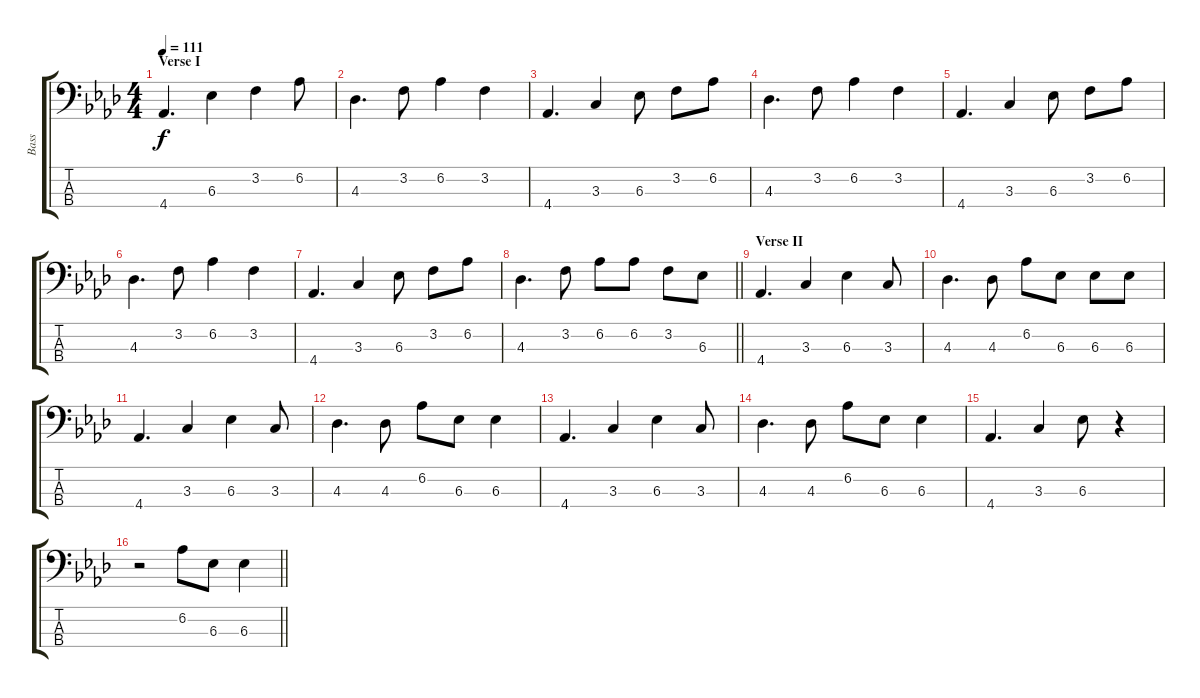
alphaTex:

\track ("Bass" "Bass") {instrument electricbassfinger}
\staff {score tabs}
\tuning (G2 D2 A1 E1) {hide}
\ts (4 4)
\section ("" "Verse I")
\tempo 111
\clef f4
\ks ab
4.4.4{d dy f} 6.3.4 3.2.4 6.2.8 |
4.3.4{d} 3.2.8 6.2.4 3.2.4 |
4.4.4{d} 3.3.4 6.3.8 3.2.8 6.2.8 |
4.3.4{d} 3.2.8 6.2.4 3.2.4 |
4.4.4{d} 3.3.4 6.3.8 3.2.8 6.2.8 |
4.3.4{d} 3.2.8 6.2.4 3.2.4 |
4.4.4{d} 3.3.4 6.3.8 3.2.8 6.2.8 |
\barLineRight lightlight
4.3.4{d} 3.2.8 6.2.8 6.2.8 3.2.8 6.3.8 |
\section ("" "Verse II")
4.4.4{d} 3.3.4 6.3.4 3.3.8 |
4.3.4{d} 4.3.8 6.2.8 6.3.8 6.3.8 6.3.8 |
4.4.4{d} 3.3.4 6.3.4 3.3.8 |
4.3.4{d} 4.3.8 6.2.8 6.3.8 6.3.4 |
4.4.4{d} 3.3.4 6.3.4 3.3.8 |
4.3.4{d} 4.3.8 6.2.8 6.3.8 6.3.4 |
4.4.4{d} 3.3.4 6.3.8 r.4 |
\barLineRight lightlight
r.2 6.2.8 6.3.8 6.3.4
